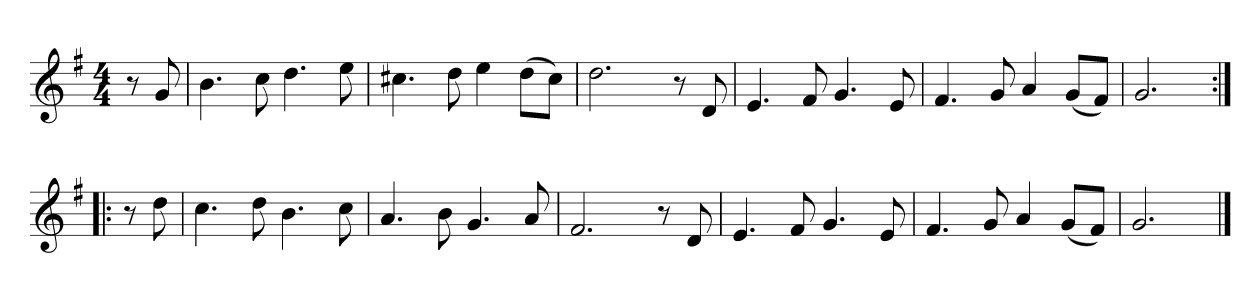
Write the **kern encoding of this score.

**kern
*part1
*staff1
*clefG2
*k[f#]
*G:
*M4/4
*MM120
=
8r
8g
=1
4.b
8cc
4.dd
8ee
=2
4.cc#X
8dd
4ee
(8dd\L
8cc#\J)
=3
2.dd
8r
8d
=4
4.e
8f#
4.g
8e
=5
4.f#
8g
4a
(8g/L
8f#/J)
=6
2.g
=:|!|:
8r
8dd
=7
4.cc
8dd
4.b
8cc
=8
4.a
8b
4.g
8a
=9
2.f#
8r
8d
=10
4.e
8f#
4.g
8e
=11
4.f#
8g
4a
(8g/L
8f#/J)
=12
2.g
==
*-
